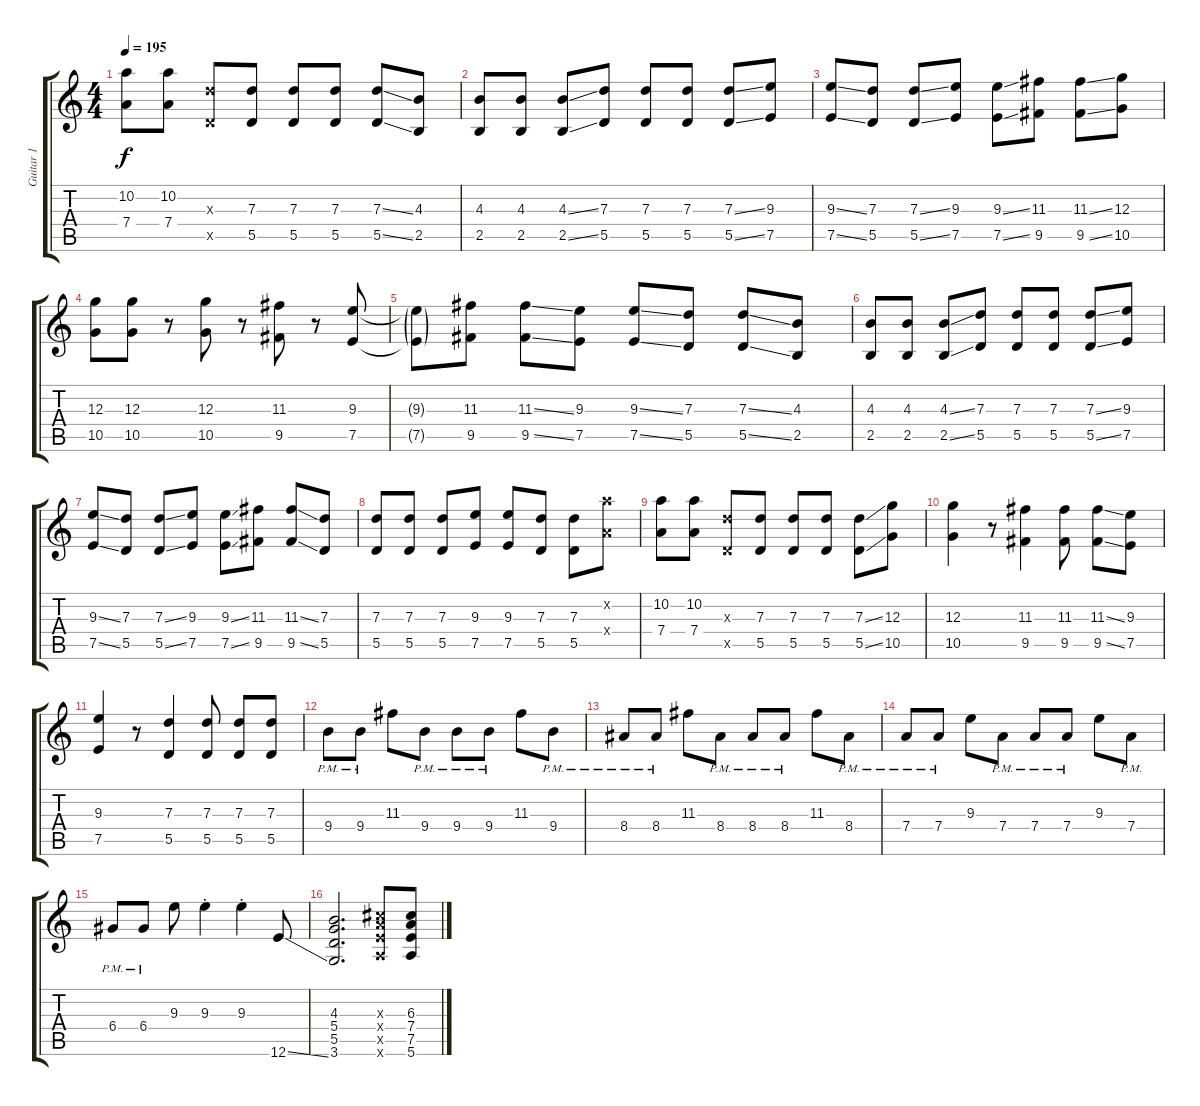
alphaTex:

\track ("Guitar 1" "Guitar 1") {instrument overdrivenguitar}
\staff {score tabs}
\tuning (E4 B3 G3 D3 A2 E2) {hide}
\ts (4 4)
\tempo 195
\clef g2
\ks c
(10.2 7.4).8{dy f} (10.2 7.4).8 (7.3{x} 5.5{x}).8 (7.3 5.5).8 (7.3 5.5).8 (7.3 5.5).8 (7.3{ss} 5.5{ss}).8 (4.3 2.5).8 |
(4.3 2.5).8 (4.3 2.5).8 (4.3{ss} 2.5{ss}).8 (7.3 5.5).8 (7.3 5.5).8 (7.3 5.5).8 (7.3{ss} 5.5{ss}).8 (9.3 7.5).8 |
(9.3{ss} 7.5{ss}).8 (7.3 5.5).8 (7.3{ss} 5.5{ss}).8 (9.3 7.5).8 (9.3{ss} 7.5{ss}).8 (11.3 9.5).8 (11.3{ss} 9.5{ss}).8 (12.3 10.5).8 |
(12.3 10.5).8 (12.3 10.5).8 r.8 (12.3 10.5).8 r.8 (11.3 9.5).8 r.8 (9.3 7.5).8 |
(9.3{g t} 7.5{g t}).8 (11.3 9.5).8 (11.3{ss} 9.5{ss}).8 (9.3 7.5).8 (9.3{ss} 7.5{ss}).8 (7.3 5.5).8 (7.3{ss} 5.5{ss}).8 (4.3 2.5).8 |
(4.3 2.5).8 (4.3 2.5).8 (4.3{ss} 2.5{ss}).8 (7.3 5.5).8 (7.3 5.5).8 (7.3 5.5).8 (7.3{ss} 5.5{ss}).8 (9.3 7.5).8 |
(9.3{ss} 7.5{ss}).8 (7.3 5.5).8 (7.3{ss} 5.5{ss}).8 (9.3 7.5).8 (9.3{ss} 7.5{ss}).8 (11.3 9.5).8 (11.3{ss} 9.5{ss}).8 (7.3 5.5).8 |
(7.3 5.5).8 (7.3 5.5).8 (7.3 5.5).8 (9.3 7.5).8 (9.3 7.5).8 (7.3 5.5).8 (7.3 5.5).8 (10.2{x} 7.4{x}).8 |
(10.2 7.4).8 (10.2 7.4).8 (7.3{x} 5.5{x}).8 (7.3 5.5).8 (7.3 5.5).8 (7.3 5.5).8 (7.3{ss} 5.5{ss}).8 (12.3 10.5).8 |
(12.3 10.5).4 r.8 (11.3 9.5).4 (11.3 9.5).8 (11.3{ss} 9.5{ss}).8 (9.3 7.5).8 |
(9.3 7.5).4 r.8 (7.3 5.5).4 (7.3 5.5).8 (7.3 5.5).8 (7.3 5.5).8 |
9.4{pm}.8 9.4{pm}.8 11.3.8 9.4{pm}.8 9.4{pm}.8 9.4{pm}.8 11.3.8 9.4{pm}.8 |
8.4{pm}.8 8.4{pm}.8 11.3.8 8.4{pm}.8 8.4{pm}.8 8.4{pm}.8 11.3.8 8.4{pm}.8 |
7.4{pm}.8 7.4{pm}.8 9.3.8 7.4{pm}.8 7.4{pm}.8 7.4{pm}.8 9.3.8 7.4{pm}.8 |
6.4{pm}.8 6.4{pm}.8 9.3.8 9.3{st}.4 9.3{st}.4 12.6{ss}.8 |
(4.3 5.4 5.5 3.6).2{d} (6.3{x} 7.4{x} 7.5{x} 5.6{x}).8 (6.3 7.4 7.5 5.6).8
